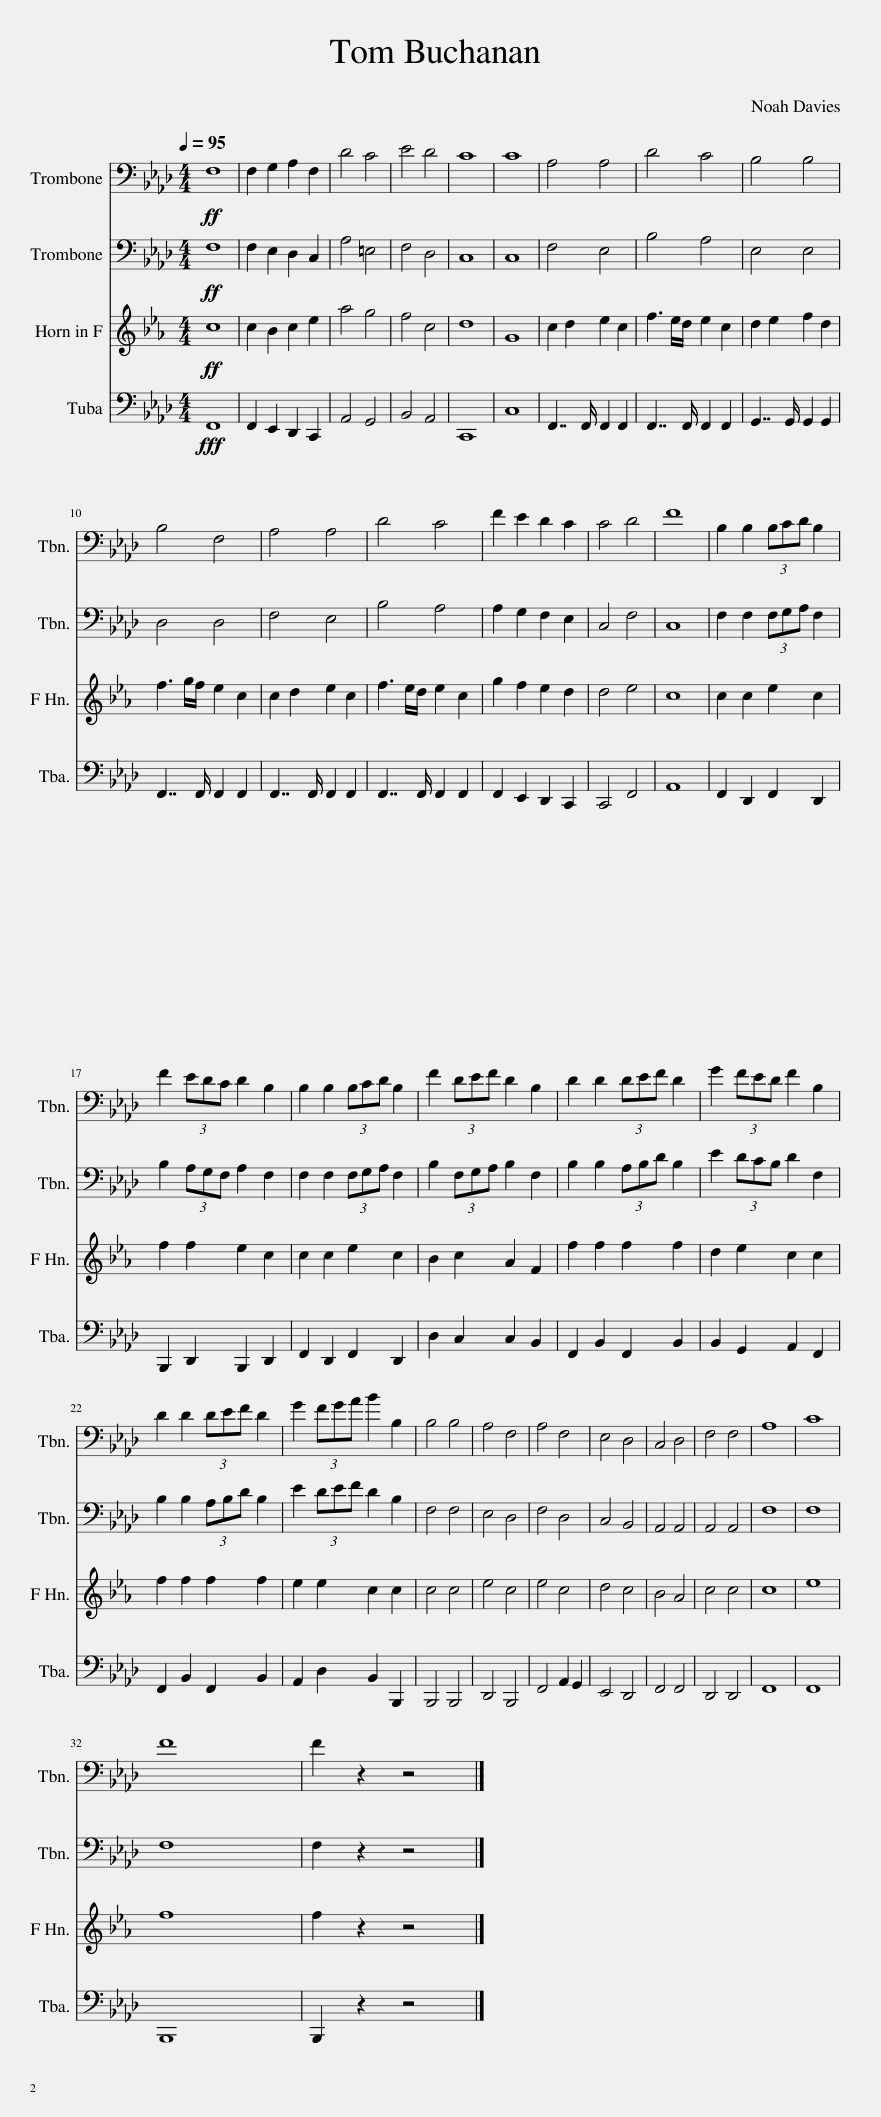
X:1
%%score 1 2 3 4
L:1/8
Q:1/4=95
M:4/4
I:linebreak $
K:Ab
V:1 bass
V:2 bass
V:3 treble transpose=-7
V:4 bass
V:1
!ff! F,8 | F,2 G,2 A,2 F,2 | D4 C4 | E4 D4 | C8 | %5
 C8 | A,4 A,4 | D4 C4 | B,4 B,4 |$ B,4 F,4 | %10
 A,4 A,4 | D4 C4 | F2 E2 D2 C2 | C4 D4 | F8 | %15
 B,2 B,2 (3B,CD B,2 |$ F2 (3EDC D2 B,2 | B,2 B,2 (3B,CD B,2 | F2 (3DEF D2 B,2 | D2 D2 (3DEF D2 | %20
 G2 (3FED F2 B,2 |$ D2 D2 (3DEF D2 | G2 (3FGA B2 B,2 | B,4 B,4 | A,4 F,4 | %25
 A,4 F,4 | E,4 D,4 | C,4 D,4 | F,4 F,4 | A,8 | %30
 C8 |$ F8 | F2 z2 z4 |] %33
V:2
!ff! F,8 | F,2 E,2 D,2 C,2 | A,4 =E,4 | F,4 D,4 | C,8 | %5
 C,8 | F,4 E,4 | B,4 A,4 | E,4 E,4 |$ D,4 D,4 | %10
 F,4 E,4 | B,4 A,4 | A,2 G,2 F,2 E,2 | C,4 F,4 | C,8 | %15
 F,2 F,2 (3F,G,A, F,2 |$ B,2 (3A,G,F, A,2 F,2 | F,2 F,2 (3F,G,A, F,2 | B,2 (3F,G,A, B,2 F,2 | B,2 B,2 (3A,B,D B,2 | %20
 E2 (3DCB, D2 F,2 |$ B,2 B,2 (3A,B,D B,2 | E2 (3DEF D2 B,2 | F,4 F,4 | E,4 D,4 | %25
 F,4 D,4 | C,4 B,,4 | A,,4 A,,4 | A,,4 A,,4 | F,8 | %30
 F,8 |$ F,8 | F,2 z2 z4 |] %33
V:3
[K:Eb]!ff! c8 | c2 B2 c2 e2 | a4 g4 | f4 c4 | d8 | %5
 G8 | c2 d2 e2 c2 | f3 e/d/ e2 c2 | d2 e2 f2 d2 |$ f3 g/f/ e2 c2 | %10
 c2 d2 e2 c2 | f3 e/d/ e2 c2 | g2 f2 e2 d2 | d4 e4 | c8 | %15
 c2 c2 e2 c2 |$ f2 f2 e2 c2 | c2 c2 e2 c2 | B2 c2 A2 F2 | f2 f2 f2 f2 | %20
 d2 e2 c2 c2 |$ f2 f2 f2 f2 | e2 e2 c2 c2 | c4 c4 | e4 c4 | %25
 e4 c4 | d4 c4 | B4 A4 | c4 c4 | c8 | %30
 e8 |$ f8 | f2 z2 z4 |] %33
V:4
!fff! F,,8 | F,,2 E,,2 D,,2 C,,2 | A,,4 G,,4 | B,,4 A,,4 | C,,8 | %5
 C,8 | F,,7/2 F,,/ F,,2 F,,2 | F,,7/2 F,,/ F,,2 F,,2 | G,,7/2 G,,/ G,,2 G,,2 |$ F,,7/2 F,,/ F,,2 F,,2 | %10
 F,,7/2 F,,/ F,,2 F,,2 | F,,7/2 F,,/ F,,2 F,,2 | F,,2 E,,2 D,,2 C,,2 | C,,4 F,,4 | A,,8 | %15
 F,,2 D,,2 F,,2 D,,2 |$ B,,,2 D,,2 B,,,2 D,,2 | F,,2 D,,2 F,,2 D,,2 | D,2 C,2 C,2 B,,2 | F,,2 B,,2 F,,2 B,,2 | %20
 B,,2 G,,2 A,,2 F,,2 |$ F,,2 B,,2 F,,2 B,,2 | A,,2 D,2 B,,2 B,,,2 | B,,,4 B,,,4 | D,,4 B,,,4 | %25
 F,,4 A,,2 G,,2 | E,,4 D,,4 | F,,4 F,,4 | D,,4 D,,4 | F,,8 | %30
 F,,8 |$ B,,,8 | B,,,2 z2 z4 |] %33
